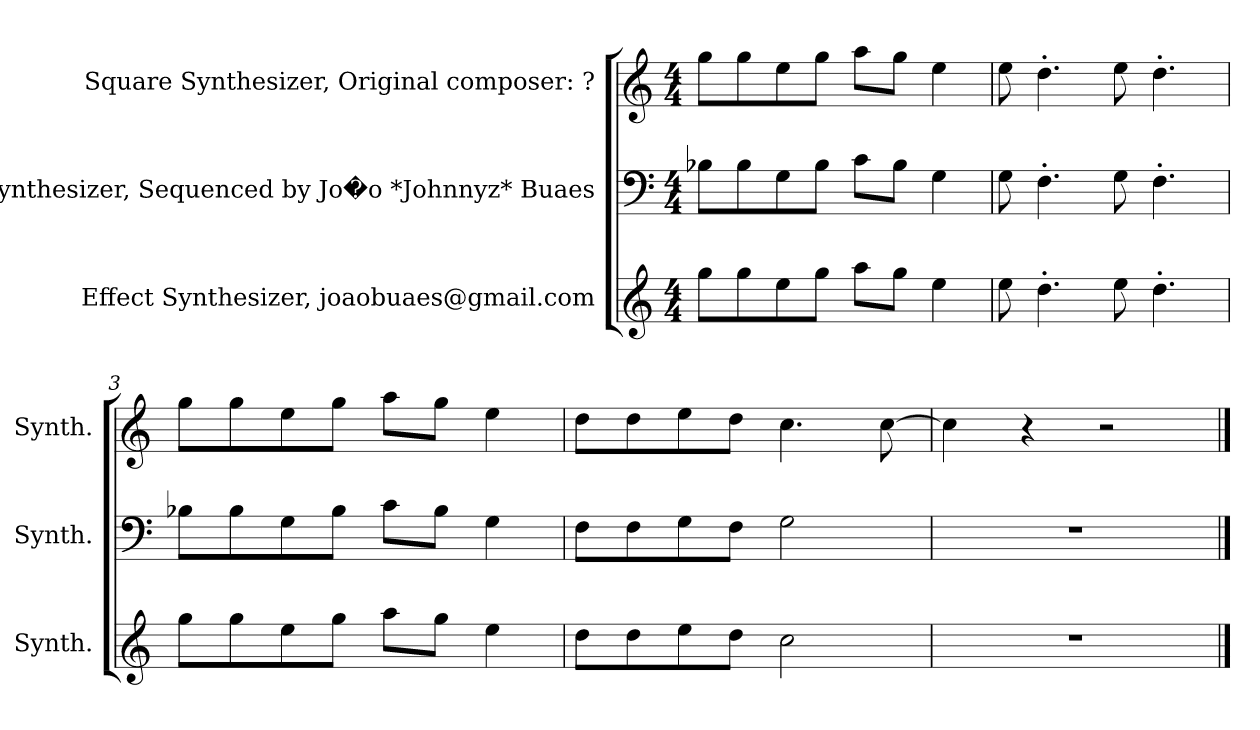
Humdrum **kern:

**kern	**kern	**kern
*part3	*part2	*part1
*staff3	*staff2	*staff1
*I"Effect Synthesizer, joaobuaes@gmail.com	*I"Square Synthesizer, Sequenced by Jo�o *Johnnyz* Buaes	*I"Square Synthesizer, Original composer: ?
*I'Synth.	*I'Synth.	*I'Synth.
*clefG2	*clefF4	*clefG2
*k[]	*k[]	*k[]
*M4/4	*M4/4	*M4/4
*MM150	*MM150	*MM150
=1	=1	=1
8gg\L	8B-X\L	8gg\L
8gg\	8B-\	8gg\
8ee\	8G\	8ee\
8gg\J	8B-\J	8gg\J
8aa\L	8c\L	8aa\L
8gg\J	8B-\J	8gg\J
4ee\	4G\	4ee\
=2	=2	=2
8ee\	8G\	8ee\
4.dd'\	4.F'\	4.dd'\
8ee\	8G\	8ee\
4.dd'\	4.F'\	4.dd'\
!!LO:LB:g=z
=3	=3	=3
8gg\L	8B-X\L	8gg\L
8gg\	8B-\	8gg\
8ee\	8G\	8ee\
8gg\J	8B-\J	8gg\J
8aa\L	8c\L	8aa\L
8gg\J	8B-\J	8gg\J
4ee\	4G\	4ee\
=4	=4	=4
8dd\L	8F\L	8dd\L
8dd\	8F\	8dd\
8ee\	8G\	8ee\
8dd\J	8F\J	8dd\J
2cc\	2G\	4.cc\
.	.	[8cc\
=5	=5	=5
1r	1r	4cc\]
.	.	4r
.	.	2r
==	==	==
*-	*-	*-
